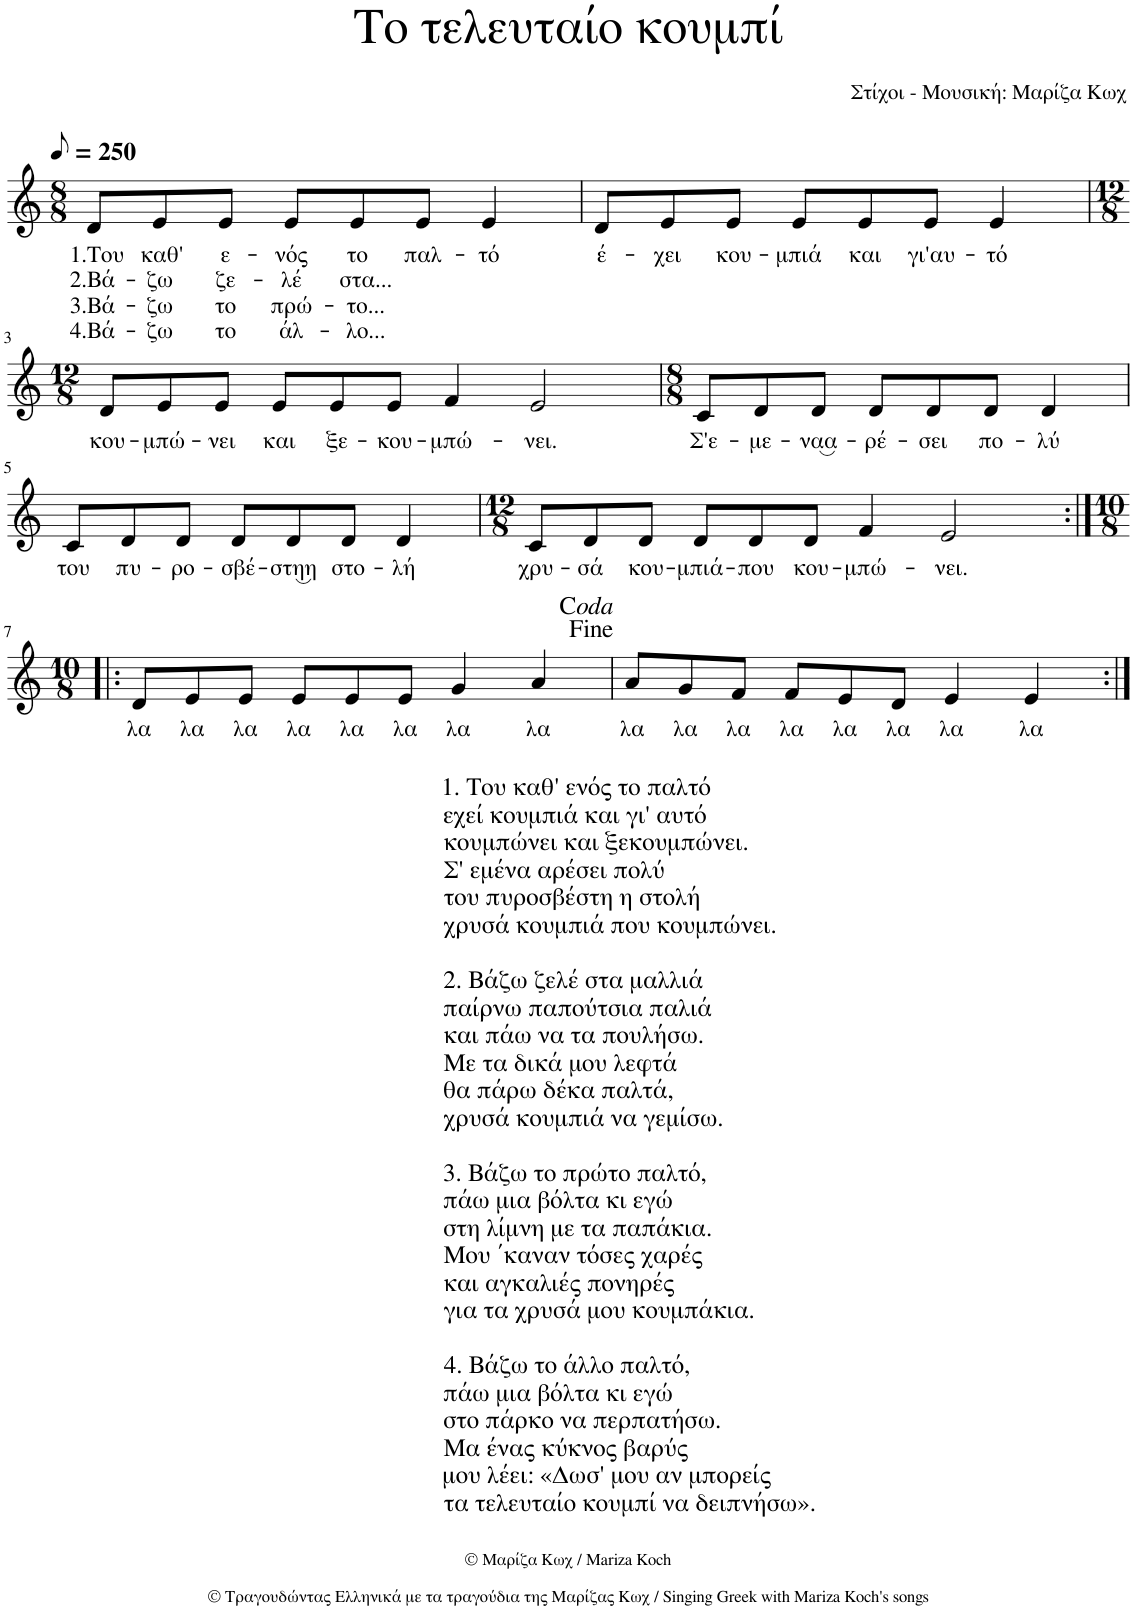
**kern	**text	**text	**text	**text
*part1	*part1	*part1	*part1	*part1
*staff1	*staff1	*staff1	*staff1	*staff1
*I"Piano	*	*	*	*
*I'Pno.	*	*	*	*
*clefG2	*	*	*	*
*k[]	*	*	*	*
*M8/8	*	*	*	*
*MM125	*	*	*	*
=1	=1	=1	=1	=1
!	!LO:LY:b	!LO:LY:b	!LO:LY:b	!LO:LY:b
8d/L	1.Του	2.Βά-	3.Βά-	4.Βά-
!	!LO:LY:b	!LO:LY:b	!LO:LY:b	!LO:LY:b
8e/	καθ'	-ζω	-ζω	-ζω
!	!LO:LY:b	!LO:LY:b	!LO:LY:b	!LO:LY:b
8e/J	ε-	ζε-	το	το
!	!LO:LY:b	!LO:LY:b	!LO:LY:b	!LO:LY:b
8e/L	-νός	-λέ	πρώ-	άλ-
!	!LO:LY:b	!LO:LY:b	!LO:LY:b	!LO:LY:b
8e/	το	στα...	-το...	-λο...
!	!LO:LY:b	!	!	!
8e/J	παλ-	.	.	.
!	!LO:LY:b	!	!	!
4e/	-τό	.	.	.
=2	=2	=2	=2	=2
!	!LO:LY:b	!	!	!
8d/L	έ-	.	.	.
!	!LO:LY:b	!	!	!
8e/	-χει	.	.	.
!	!LO:LY:b	!	!	!
8e/J	κου-	.	.	.
!	!LO:LY:b	!	!	!
8e/L	-μπιά	.	.	.
!	!LO:LY:b	!	!	!
8e/	και	.	.	.
!	!LO:LY:b	!	!	!
8e/J	γι'αυ-	.	.	.
!	!LO:LY:b	!	!	!
4e/	-τό	.	.	.
!!LO:LB:g=z
=3	=3	=3	=3	=3
*M12/8	*	*	*	*
!	!LO:LY:b	!	!	!
8d/L	κου-	.	.	.
!	!LO:LY:b	!	!	!
8e/	-μπώ-	.	.	.
!	!LO:LY:b	!	!	!
8e/J	-νει	.	.	.
!	!LO:LY:b	!	!	!
8e/L	και	.	.	.
!	!LO:LY:b	!	!	!
8e/	ξε-	.	.	.
!	!LO:LY:b	!	!	!
8e/J	-κου-	.	.	.
!	!LO:LY:b	!	!	!
4f/	-μπώ-	.	.	.
!	!LO:LY:b	!	!	!
2e/	-νει.	.	.	.
=4	=4	=4	=4	=4
*M8/8	*	*	*	*
!	!LO:LY:b	!	!	!
8c/L	Σ'ε-	.	.	.
!	!LO:LY:b	!	!	!
8d/	-με-	.	.	.
!	!LO:LY:b	!	!	!
8d/J	-ναα-	.	.	.
!	!LO:LY:b	!	!	!
8d/L	-ρέ-	.	.	.
!	!LO:LY:b	!	!	!
8d/	-σει	.	.	.
!	!LO:LY:b	!	!	!
8d/J	πο-	.	.	.
!	!LO:LY:b	!	!	!
4d/	-λύ	.	.	.
!!LO:LB:g=z
=5	=5	=5	=5	=5
!	!LO:LY:b	!	!	!
8c/L	του	.	.	.
!	!LO:LY:b	!	!	!
8d/	πυ-	.	.	.
!	!LO:LY:b	!	!	!
8d/J	-ρο-	.	.	.
!	!LO:LY:b	!	!	!
8d/L	-σβέ-	.	.	.
!	!LO:LY:b	!	!	!
8d/	-στηη	.	.	.
!	!LO:LY:b	!	!	!
8d/J	στο-	.	.	.
!	!LO:LY:b	!	!	!
4d/	-λή	.	.	.
=6	=6	=6	=6	=6
*M12/8	*	*	*	*
!	!LO:LY:b	!	!	!
8c/L	χρυ-	.	.	.
!	!LO:LY:b	!	!	!
8d/	-σά	.	.	.
!	!LO:LY:b	!	!	!
8d/J	κου-	.	.	.
!	!LO:LY:b	!	!	!
8d/L	-μπιά-	.	.	.
!	!LO:LY:b	!	!	!
8d/	-που	.	.	.
!	!LO:LY:b	!	!	!
8d/J	κου-	.	.	.
!	!LO:LY:b	!	!	!
4f/	-μπώ-	.	.	.
!	!LO:LY:b	!	!	!
2e/	-νει.	.	.	.
!!LO:LB:g=z
=7:|!|:	=7:|!|:	=7:|!|:	=7:|!|:	=7:|!|:
*M10/8	*	*	*	*
!LO:TX:b:t=1. Του καθ' ενός το παλτό	!	!	!	!
!LO:TX:b:t=εχεί κουμπιά και γι' αυτό	!	!	!	!
!LO:TX:b:t=κουμπώνει και ξεκουμπώνει.	!	!	!	!
!LO:TX:b:t=Σ' εμένα αρέσει πολύ	!	!	!	!
!LO:TX:b:t=του πυροσβέστη η στολή	!	!	!	!
!LO:TX:b:t=χρυσά κουμπιά που κουμπώνει.	!	!	!	!
!LO:TX:b:t=2. Βάζω ζελέ στα μαλλιά	!	!	!	!
!LO:TX:b:t=παίρνω παπούτσια παλιά	!	!	!	!
!LO:TX:b:t=και πάω να τα πουλήσω.	!	!	!	!
!LO:TX:b:t=Με τα δικά μου λεφτά	!	!	!	!
!LO:TX:b:t=θα πάρω δέκα παλτά,	!	!	!	!
!LO:TX:b:t=χρυσά κουμπιά να γεμίσω.	!	!	!	!
!LO:TX:b:t=3. Βάζω το πρώτο παλτό,	!	!	!	!
!LO:TX:b:t=πάω μια βόλτα κι εγώ	!	!	!	!
!LO:TX:b:t=στη λίμνη με τα παπάκια.	!	!	!	!
!LO:TX:b:t=Μου ΄καναν τόσες χαρές	!	!	!	!
!LO:TX:b:t=και αγκαλιές πονηρές	!	!	!	!
!LO:TX:b:t=για τα χρυσά μου κουμπάκια.	!	!	!	!
!LO:TX:b:t=4. Βάζω το άλλο παλτό,	!	!	!	!
!LO:TX:b:t=πάω μια βόλτα κι εγώ	!	!	!	!
!LO:TX:b:t=στο πάρκο να περπατήσω.	!	!	!	!
!LO:TX:b:t=Μα ένας κύκνος βαρύς	!	!	!	!
!LO:TX:b:t=μου λέει&colon; «Δωσ' μου αν μπορείς	!	!	!	!
!LO:TX:b:t=τα τελευταίο κουμπί να δειπνήσω».	!	!	!	!
!	!LO:LY:b	!	!	!
8d/L	λα	.	.	.
!	!LO:LY:b	!	!	!
8e/	λα	.	.	.
!	!LO:LY:b	!	!	!
8e/J	λα	.	.	.
!	!LO:LY:b	!	!	!
8e/L	λα	.	.	.
!	!LO:LY:b	!	!	!
8e/	λα	.	.	.
!	!LO:LY:b	!	!	!
8e/J	λα	.	.	.
!	!LO:LY:b	!	!	!
4g/	λα	.	.	.
!	!LO:LY:b	!	!	!
4a/	λα	.	.	.
!LO:TX:a:t=C<i>oda</i>	!	!	!	!
=8	=8	=8	=8	=8
!	!LO:LY:b	!	!	!
8a/L	λα	.	.	.
!	!LO:LY:b	!	!	!
8g/	λα	.	.	.
!	!LO:LY:b	!	!	!
8f/J	λα	.	.	.
!	!LO:LY:b	!	!	!
8f/L	λα	.	.	.
!	!LO:LY:b	!	!	!
8e/	λα	.	.	.
!	!LO:LY:b	!	!	!
8d/J	λα	.	.	.
!	!LO:LY:b	!	!	!
4e/	λα	.	.	.
!	!LO:LY:b	!	!	!
4e/	λα	.	.	.
=:|!	=:|!	=:|!	=:|!	=:|!
*-	*-	*-	*-	*-
